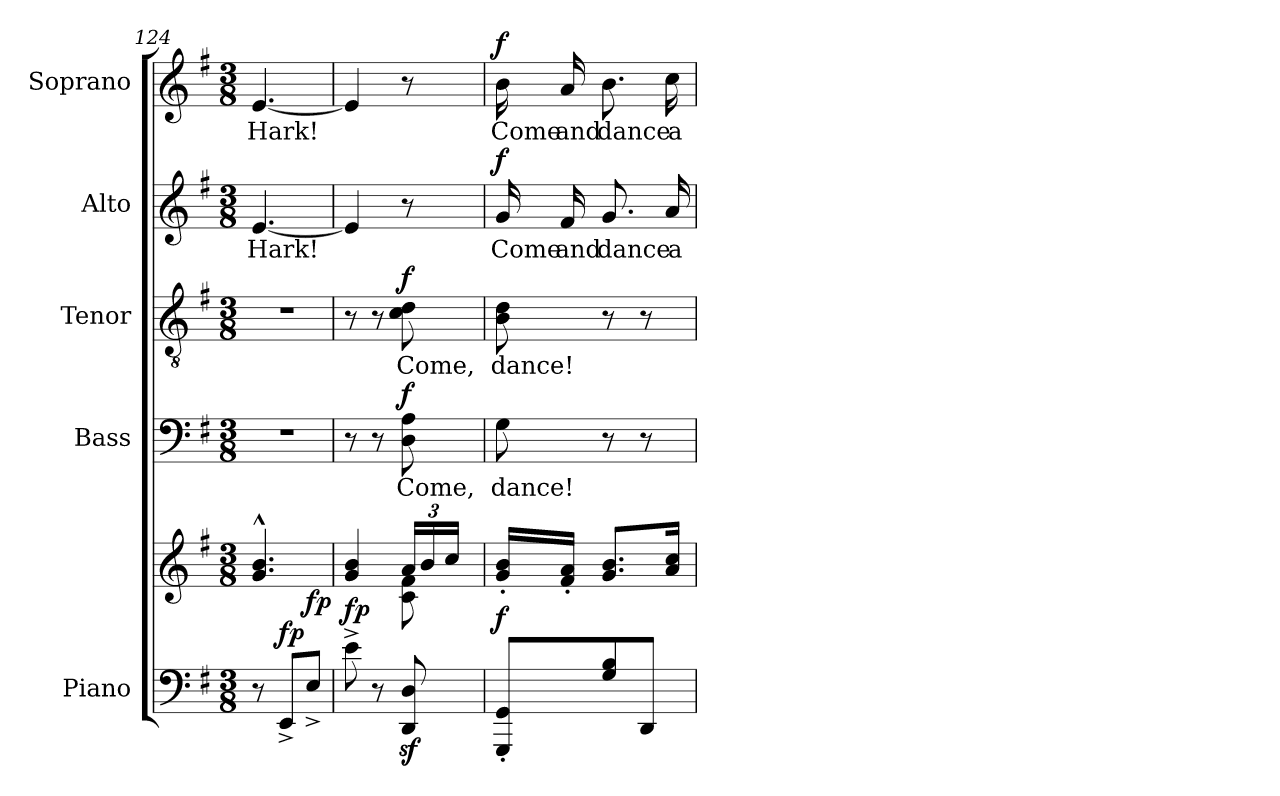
**kern	**kern	**dynam	**kern	**text	**dynam	**kern	**text	**dynam	**kern	**text	**dynam	**kern	**text	**dynam
*part5	*part5	*part5	*part4	*part4	*part4	*part3	*part3	*part3	*part2	*part2	*part2	*part1	*part1	*part1
*staff6	*staff5	*staff5/6	*staff4	*staff4	*staff4	*staff3	*staff3	*staff3	*staff2	*staff2	*staff2	*staff1	*staff1	*staff1
*I"Piano	*	*	*I"Bass	*	*	*I"Tenor	*	*	*I"Alto	*	*	*I"Soprano	*	*
*I'Pno	*	*	*	*	*	*	*	*	*	*	*	*	*	*
*clefF4	*clefG2	*	*clefF4	*	*	*clefGv2	*	*	*clefG2	*	*	*clefG2	*	*
*k[f#]	*k[f#]	*	*k[f#]	*	*	*k[f#]	*	*	*k[f#]	*	*	*k[f#]	*	*
*M3/8	*M3/8	*	*M3/8	*	*	*M3/8	*	*	*M3/8	*	*	*M3/8	*	*
=124	=124	=124	=124	=124	=124	=124	=124	=124	=124	=124	=124	=124	=124	=124
!	!	!	!	!	!	!	!	!	!	!LO:LY:b	!	!	!LO:LY:b	!
8r	4.g/^^ 4.b/^^	.	4.r	.	.	4.r	.	.	[4.e/	Hark!	.	[4.e/	Hark!	.
!	!	!LO:DY:a=2	!	!	!	!	!	!	!	!	!	!	!	!
8EE^/L	.	fp	.	.	.	.	.	.	.	.	.	.	.	.
!	!	!LO:DY:a=2	!	!	!	!	!	!	!	!	!	!	!	!
8E^/J	.	fp	.	.	.	.	.	.	.	.	.	.	.	.
=125	=125	=125	=125	=125	=125	=125	=125	=125	=125	=125	=125	=125	=125	=125
*	*^	*	*	*	*	*	*	*	*	*	*	*	*	*
!	!	!	!LO:DY:a=2	!	!	!	!	!	!	!	!	!	!	!	!
8e^\	4g/ 4b/	4ryy	fp	8r	.	.	8r	.	.	4e/]	.	.	4e/]	.	.
8r	.	.	.	8r	.	.	8r	.	.	.	.	.	.	.	.
!	!	!	!	!	!LO:LY:b	!LO:DY:a	!	!LO:LY:b	!LO:DY:a	!	!	!	!	!	!
8DD/z> 8D/z>	24a/LL	8c\ 8f#\	.	8D\ 8A\	Come,	f	8c\ 8d\	Come,	f	8r	.	.	8r	.	.
.	24b/	.	.	.	.	.	.	.	.	.	.	.	.	.	.
.	24cc/JJ	.	.	.	.	.	.	.	.	.	.	.	.	.	.
*	*v	*v	*	*	*	*	*	*	*	*	*	*	*	*	*
!!LO:LB:g=z
=126	=126	=126	=126	=126	=126	=126	=126	=126	=126	=126	=126	=126	=126	=126
!	!	!LO:DY:a=2	!	!LO:LY:b	!	!	!LO:LY:b	!	!	!LO:LY:b	!LO:DY:a	!	!LO:LY:b	!LO:DY:a
8GGG/' 8GG/'L	16g/' 16b/'LL	f	8G\	dance!	.	8B\ 8d\	dance!	.	16g/	Come	f	16b\	Come	f
!	!	!	!	!	!	!	!	!	!	!LO:LY:b	!	!	!LO:LY:b	!
.	16f#/' 16a/'JJ	.	.	.	.	.	.	.	16f#/	and	.	16a/	and	.
!	!	!	!	!	!	!	!	!	!	!LO:LY:b	!	!	!LO:LY:b	!
8G/ 8B/	8.g/ 8.b/L	.	8r	.	.	8r	.	.	8.g/	dance	.	8.b\	dance	.
8DD/J	.	.	8r	.	.	8r	.	.	.	.	.	.	.	.
!	!	!	!	!	!	!	!	!	!	!LO:LY:b	!	!	!LO:LY:b	!
.	16a/ 16cc/Jk	.	.	.	.	.	.	.	16a/	a	.	16cc\	a	.
=	=	=	=	=	=	=	=	=	=	=	=	=	=	=
*-	*-	*-	*-	*-	*-	*-	*-	*-	*-	*-	*-	*-	*-	*-
